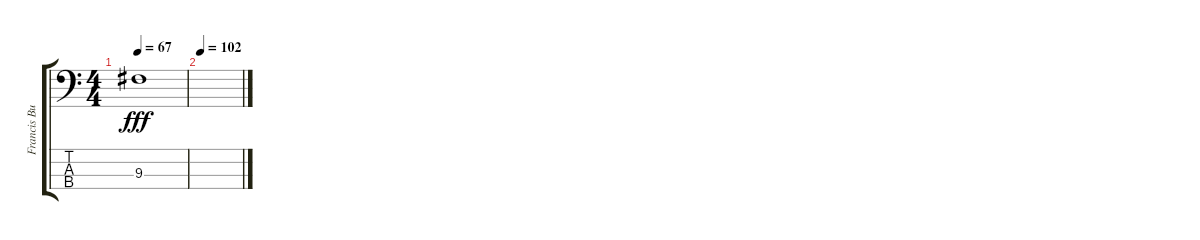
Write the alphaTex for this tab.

\track ("Francis Buchholz" "Francis Bu") {instrument electricbasspick}
\staff {score tabs}
\tuning (G2 D2 A1 E1) {hide}
\ts (4 4)
\tempo 67
\clef f4
\ks c
9.3.1{dy fff} |
\tempo 102
